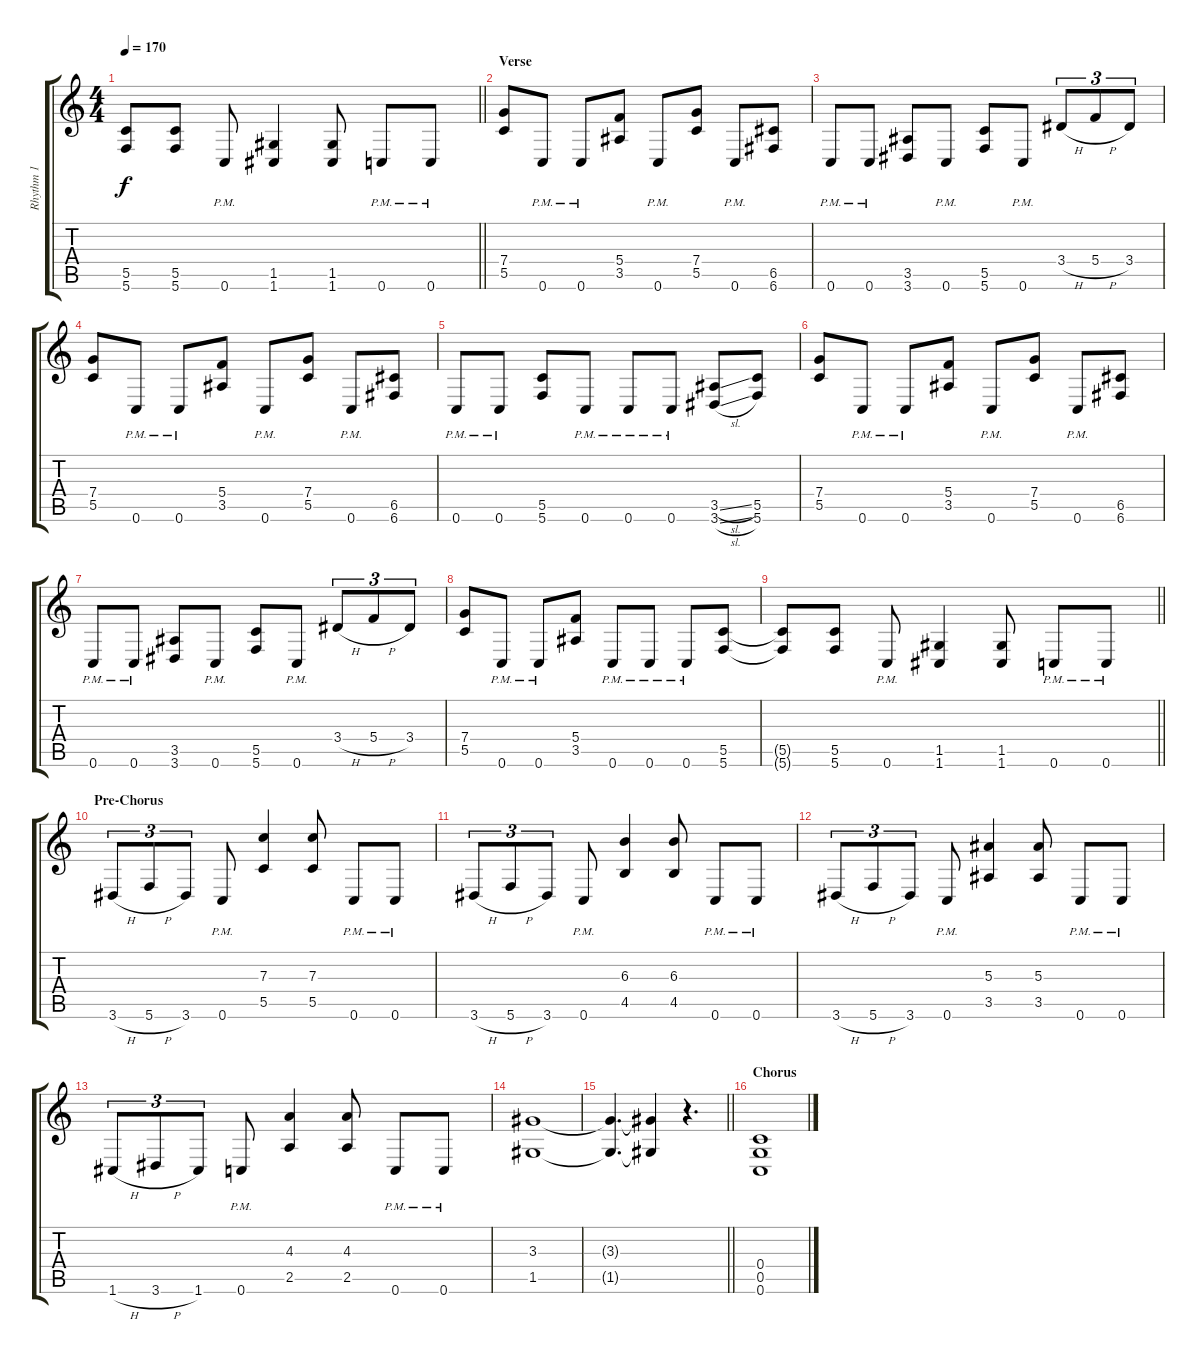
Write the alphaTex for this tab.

\track ("Rhythm 1" "Rhythm 1") {instrument distortionguitar}
\staff {score tabs}
\tuning (D4 A3 F3 C3 G2 C2) {hide}
\ts (4 4)
\tempo 170
\clef g2
\barLineRight lightlight
\ks c
(5.5{t} 5.6{t}).8{dy f} (5.5 5.6).8 0.6{pm}.8 (1.5 1.6).4 (1.5 1.6).8 0.6{pm}.8 0.6{pm}.8 |
\section ("" "Verse")
(7.4 5.5).8 0.6{pm}.8 0.6{pm}.8 (5.4 3.5).8 0.6{pm}.8 (7.4 5.5).8 0.6{pm}.8 (6.5 6.6).8 |
0.6{pm}.8 0.6{pm}.8 (3.5 3.6).8 0.6{pm}.8 (5.5 5.6).8 0.6{pm}.8 3.4{h}.8{tu (3 2)} 5.4{h}.8{tu (3 2)} 3.4.8{tu (3 2)} |
(7.4 5.5).8 0.6{pm}.8 0.6{pm}.8 (5.4 3.5).8 0.6{pm}.8 (7.4 5.5).8 0.6{pm}.8 (6.5 6.6).8 |
0.6{pm}.8 0.6{pm}.8 (5.5 5.6).8 0.6{pm}.8 0.6{pm}.8 0.6{pm}.8 (3.5{sl} 3.6{sl}).8 (5.5 5.6).8 |
(7.4 5.5).8 0.6{pm}.8 0.6{pm}.8 (5.4 3.5).8 0.6{pm}.8 (7.4 5.5).8 0.6{pm}.8 (6.5 6.6).8 |
0.6{pm}.8 0.6{pm}.8 (3.5 3.6).8 0.6{pm}.8 (5.5 5.6).8 0.6{pm}.8 3.4{h}.8{tu (3 2)} 5.4{h}.8{tu (3 2)} 3.4.8{tu (3 2)} |
(7.4 5.5).8 0.6{pm}.8 0.6{pm}.8 (5.4 3.5).8 0.6{pm}.8 0.6{pm}.8 0.6{pm}.8 (5.5 5.6).8 |
\barLineRight lightlight
(5.5{t} 5.6{t}).8 (5.5 5.6).8 0.6{pm}.8 (1.5 1.6).4 (1.5 1.6).8 0.6{pm}.8 0.6{pm}.8 |
\section ("" "Pre-Chorus")
3.6{h}.8{tu (3 2)} 5.6{h}.8{tu (3 2)} 3.6.8{tu (3 2)} 0.6{pm}.8 (7.3 5.5).4 (7.3 5.5).8 0.6{pm}.8 0.6{pm}.8 |
3.6{h}.8{tu (3 2)} 5.6{h}.8{tu (3 2)} 3.6.8{tu (3 2)} 0.6{pm}.8 (6.3 4.5).4 (6.3 4.5).8 0.6{pm}.8 0.6{pm}.8 |
3.6{h}.8{tu (3 2)} 5.6{h}.8{tu (3 2)} 3.6.8{tu (3 2)} 0.6{pm}.8 (5.3 3.5).4 (5.3 3.5).8 0.6{pm}.8 0.6{pm}.8 |
1.6{h}.8{tu (3 2)} 3.6{h}.8{tu (3 2)} 1.6.8{tu (3 2)} 0.6{pm}.8 (4.3 2.5).4 (4.3 2.5).8 0.6{pm}.8 0.6{pm}.8 |
(3.3 1.5).1 |
\barLineRight lightlight
(3.3{t} 1.5{t}).4{d} (3.3{t} 1.5{t}).4 r.4{d} |
\section ("" "Chorus")
(0.4 0.5 0.6).1
